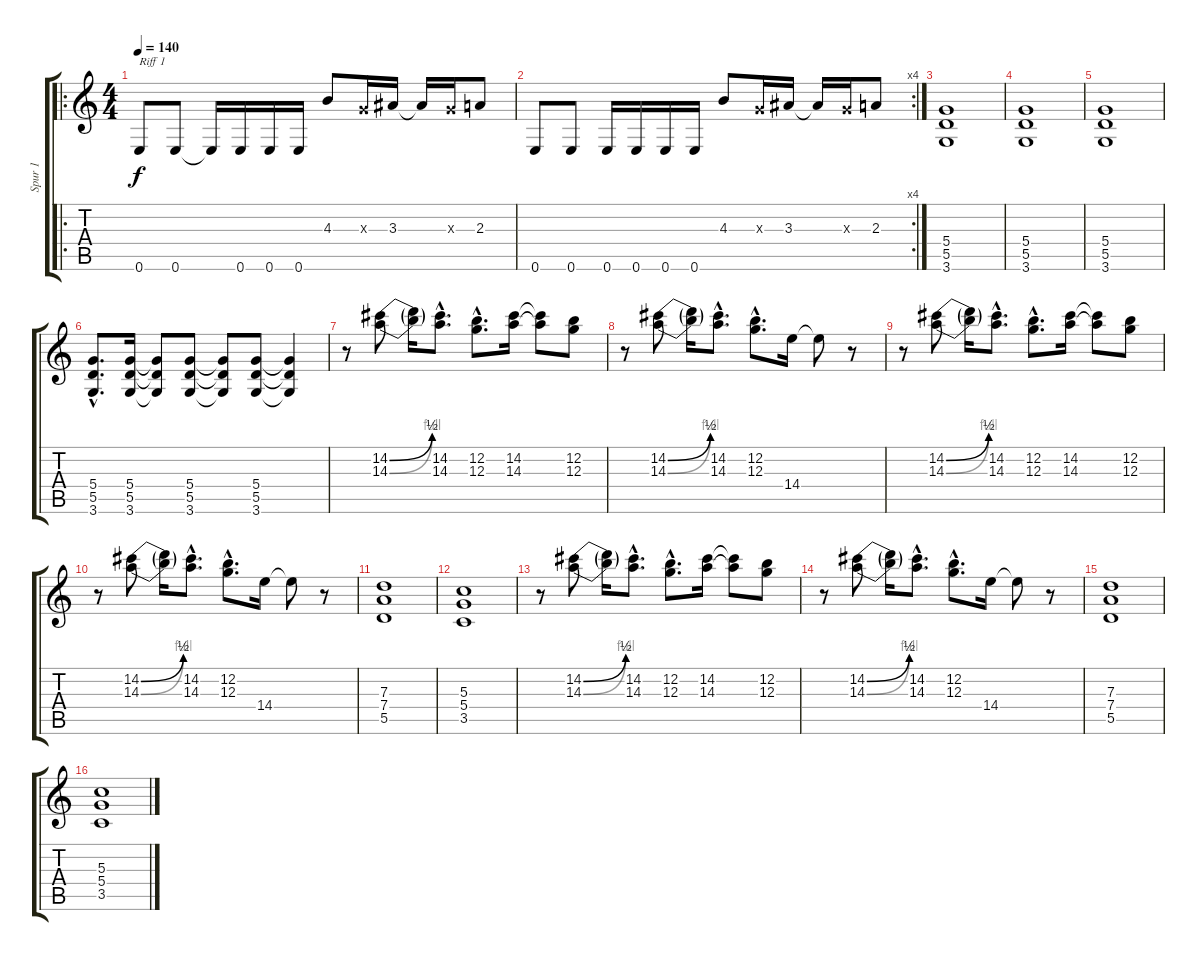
\track ("Spur 1" "Spur 1") {instrument distortionguitar}
\staff {score tabs}
\tuning (E4 B3 G3 D3 A2 E2) {hide}
\ro
\ts (4 4)
\tempo 140
\clef g2
\ks c
0.6.8{txt "Riff 1" dy f instrument distortionguitar} 0.6.8 0.6{t}.16 0.6.16 0.6.16 0.6.16 4.3.8 0.3{x}.16 3.3.16 3.3{t}.16 0.3{x}.16 2.3.8 |
\rc 4
0.6.8 0.6.8 0.6.16 0.6.16 0.6.16 0.6.16 4.3.8 0.3{x}.16 3.3.16 3.3{t}.16 0.3{x}.16 2.3.8 |
(5.4 5.5 3.6).1 |
(5.4 5.5 3.6).1 |
(5.4 5.5 3.6).1 |
(5.4{hac} 5.5{hac} 3.6{hac}).8{d} (5.4 5.5 3.6).16 (5.4{t} 5.5{t} 3.6{t}).8 (5.4 5.5 3.6).8 (5.4{t} 5.5{t} 3.6{t}).8 (5.4 5.5 3.6).8 (5.4{t} 5.5{t} 3.6{t}).4 |
r.8 (14.2{be (bend 0 0 60 2)} 14.3{be (bend 0 0 60 4)}).8 (14.2{t} 14.3{t}).16 (14.2{hac} 14.3).8{d} (12.2{hac} 12.3).8{d} (14.2 14.3).16 (14.2{t} 14.3{t}).8 (12.2 12.3).8 |
r.8 (14.2{be (bend 0 0 60 2)} 14.3{be (bend 0 0 60 4)}).8 (14.2{t} 14.3{t}).16 (14.2{hac} 14.3).8{d} (12.2{hac} 12.3).8{d} 14.4.16 14.4{t}.8 r.8 |
r.8 (14.2{be (bend 0 0 60 2)} 14.3{be (bend 0 0 60 4)}).8 (14.2{t} 14.3{t}).16 (14.2{hac} 14.3).8{d} (12.2{hac} 12.3).8{d} (14.2 14.3).16 (14.2{t} 14.3{t}).8 (12.2 12.3).8 |
r.8 (14.2{be (bend 0 0 60 2)} 14.3{be (bend 0 0 60 4)}).8 (14.2{t} 14.3{t}).16 (14.2{hac} 14.3).8{d} (12.2{hac} 12.3).8{d} 14.4.16 14.4{t}.8 r.8 |
(7.3 7.4 5.5).1 |
(5.3 5.4 3.5).1 |
r.8 (14.2{be (bend 0 0 60 2)} 14.3{be (bend 0 0 60 4)}).8 (14.2{t} 14.3{t}).16 (14.2{hac} 14.3).8{d} (12.2{hac} 12.3).8{d} (14.2 14.3).16 (14.2{t} 14.3{t}).8 (12.2 12.3).8 |
r.8 (14.2{be (bend 0 0 60 2)} 14.3{be (bend 0 0 60 4)}).8 (14.2{t} 14.3{t}).16 (14.2{hac} 14.3).8{d} (12.2{hac} 12.3).8{d} 14.4.16 14.4{t}.8 r.8 |
(7.3 7.4 5.5).1 |
(5.3 5.4 3.5).1
